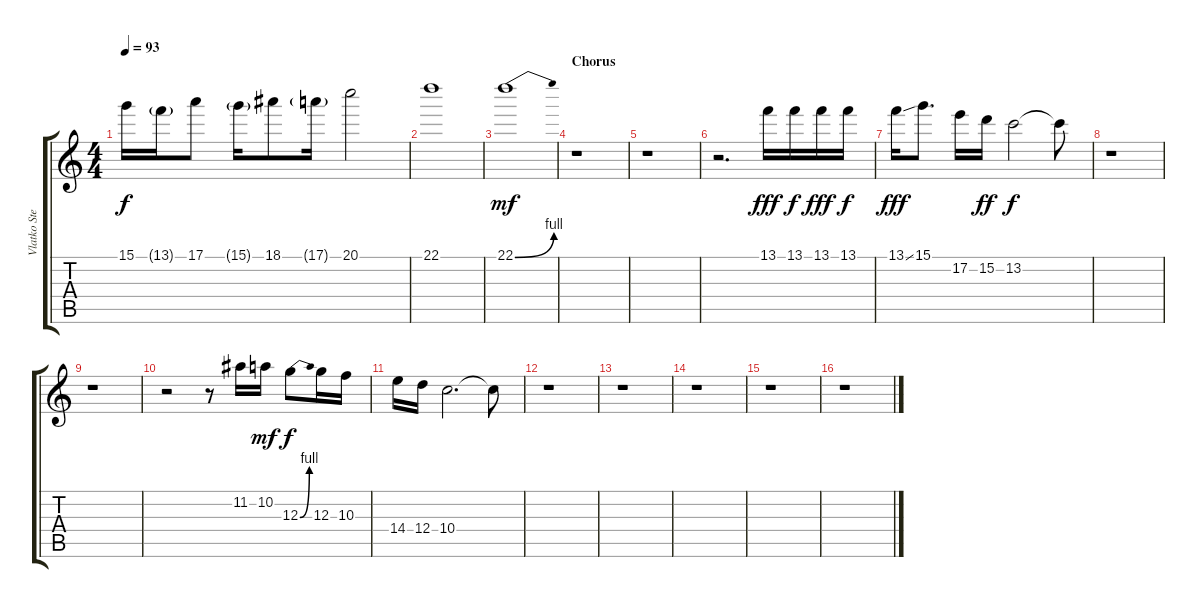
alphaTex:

\track ("Vlatko Stefanovski" "Vlatko Ste") {instrument overdrivenguitar}
\staff {score tabs}
\tuning (E4 B3 G3 D3 A2 E2) {hide}
\ts (4 4)
\tempo 93
\clef g2
\ks c
15.1{t}.16{dy f} 13.1{g}.16 17.1.8 15.1{g}.16 18.1.8 17.1{g}.16 20.1.2 |
22.1.1 |
22.1{be (bend 0 0 60 4)}.1{dy mf} |
\section ("" "Chorus")
r.1 |
r.1 |
r.2{d} 13.1.16{dy fff} 13.1.16{dy f} 13.1.16{dy fff} 13.1.16{dy f} |
13.1{ss}.16{dy fff} 15.1.8{d} 17.2.16 15.2.16{dy ff} 13.2.2{dy f} 13.2{t}.8 |
r.1 |
r.1 |
r.2 r.8 11.2.16 10.2.16{dy mf} 12.3{be (bend 0 0 60 4)}.8{dy f} 12.3.16 10.3.16 |
14.4.16 12.4.16 10.4.2{d} 10.4{t}.8 |
r.1 |
r.1 |
r.1 |
r.1 |
r.1
